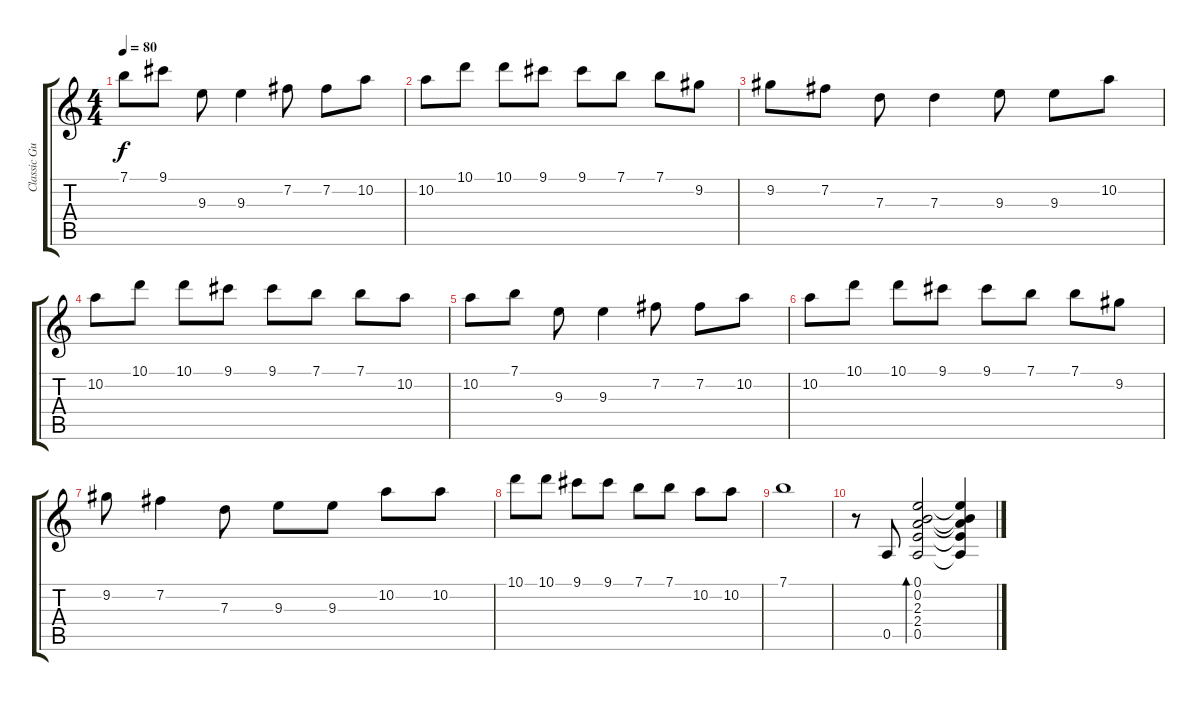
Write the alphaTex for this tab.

\track ("Classic Guitar" "Classic Gu") {instrument acousticguitarnylon}
\staff {score tabs}
\tuning (E4 B3 G3 D3 A2 E2) {hide}
\ts (4 4)
\tempo 80
\clef g2
\ks c
7.1.8{dy f} 9.1.8 9.3.8 9.3.4 7.2.8 7.2.8 10.2.8 |
10.2.8 10.1.8 10.1.8 9.1.8 9.1.8 7.1.8 7.1.8 9.2.8 |
9.2.8 7.2.8 7.3.8 7.3.4 9.3.8 9.3.8 10.2.8 |
10.2.8 10.1.8 10.1.8 9.1.8 9.1.8 7.1.8 7.1.8 10.2.8 |
10.2.8 7.1.8 9.3.8 9.3.4 7.2.8 7.2.8 10.2.8 |
10.2.8 10.1.8 10.1.8 9.1.8 9.1.8 7.1.8 7.1.8 9.2.8 |
9.2.8 7.2.4 7.3.8 9.3.8 9.3.8 10.2.8 10.2.8 |
10.1.8 10.1.8 9.1.8 9.1.8 7.1.8 7.1.8 10.2.8 10.2.8 |
7.1.1 |
r.8 0.5.8 (0.1 0.2 2.3 2.4 0.5).2{bd 240} (0.1{t} 0.2{t} 2.3{t} 2.4{t} 0.5{t}).4
